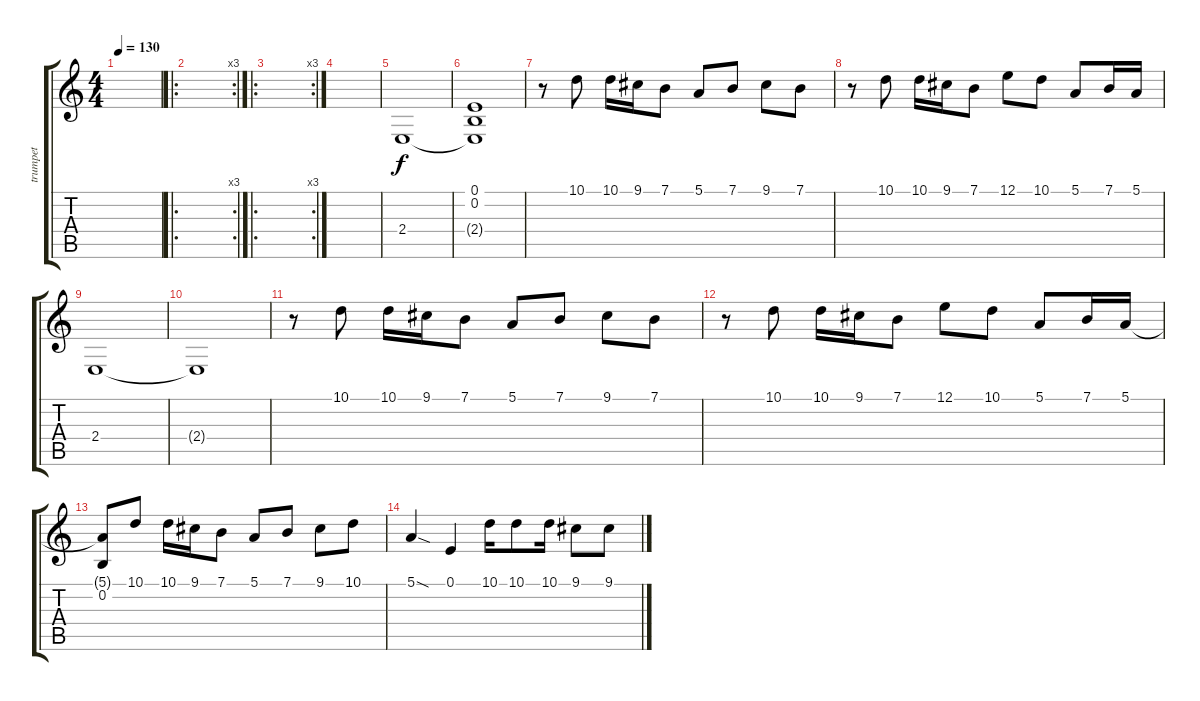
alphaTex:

\track ("trumpet" "trumpet") {instrument trumpet}
\staff {score tabs}
\tuning (E4 B3 G3 D3 A2 E2) {hide}
\ts (4 4)
\tempo 130
\clef g2
\ks c
|
\ro
\rc 3
|
\ro
\rc 3
|
|
2.4.1 |
(0.1 0.2 2.4{t}).1 |
r.8 10.1.8 10.1.16 9.1.16 7.1.8 5.1.8 7.1.8 9.1.8 7.1.8 |
r.8 10.1.8 10.1.16 9.1.16 7.1.8 12.1.8 10.1.8 5.1.8 7.1.16 5.1.16 |
2.4.1 |
2.4{t}.1 |
r.8 10.1.8 10.1.16 9.1.16 7.1.8 5.1.8 7.1.8 9.1.8 7.1.8 |
r.8 10.1.8 10.1.16 9.1.16 7.1.8 12.1.8 10.1.8 5.1.8 7.1.16 5.1.16 |
(5.1{t} 0.2).8 10.1.8 10.1.16 9.1.16 7.1.8 5.1.8 7.1.8 9.1.8 10.1.8 |
5.1{sod}.4 0.1.4 10.1.16 10.1.8 10.1.16 9.1.8 9.1.8
